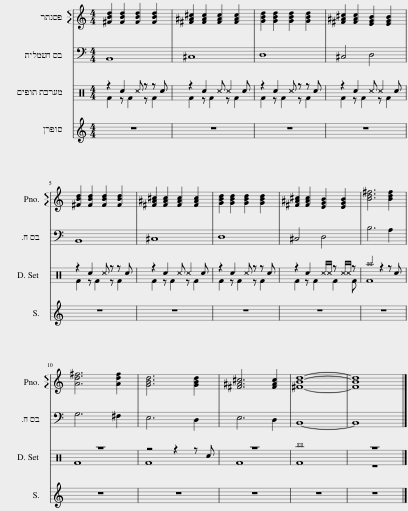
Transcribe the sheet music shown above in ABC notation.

X:1
%%score 1 2 ( 3 4 )
L:1/8
M:4/4
I:linebreak $
K:C
V:1 treble
V:2 bass transpose=-12
V:3 perc
K:none
V:4 perc
K:none
V:1
 [^FBd]2 [FBd]2 [FBd]2 [FBd]2 | [^F^A^c]2 [FAc]2 [FAc]2 [FAc]2 | [GBd]2 [GBd]2 [GBd]2 [GBd]2 | [^F^A^c]2 [FAc]2 [EGB]2 [EGB]2 |$ [^FBd]2 [FBd]2 [FBd]2 [FBd]2 | %5
 [^F^A^c]2 [FAc]2 [FAc]2 [FAc]2 | [GBd]2 [GBd]2 [GBd]2 [GBd]2 | [^F^A^c]2 [FAc]2 [EGB]2 [EGB]2 | [Bd^f]6 [Bdf]2 |$ [Ad^f]6 [Adf]2 | %10
 [GBd]6 [GBd]2 | [^F^A^c]6 [FAc]2 | [^FBd]8- | [FBd]8 |] %14
V:2
 B,,8 | ^C,8 | D,8 | ^C,4 D,4 |$ B,,8 | %5
 ^C,8 | D,8 | ^C,4 D,4 | B,6 A,2 |$ G,6 ^F,2 | %10
 E,6 D,2 | E,6 D,2 | B,,8- | B,,8 |] %14
V:3
 z2 c2 ^c z z c | z2 c2 ^c ^c2 c | z2 c2 ^c z z c | z2 c2 ^c ^c2 c |$ z2 c2 ^c z z c | %5
 z2 c2 ^c ^c2 c | z2 c2 ^c z z c | z2 c2 ^c/^c/ z ^c/^c/ z | ^a4 z2 z c |$ z8 | %10
 z4 z2 z c | z8 | ^b8 | z8 |] %14
V:4
 F2 z F2 z F2 | F2 z F2 z F2 | F2 z F2 z F2 | F2 z F2 z F2 |$ F2 z F2 z F2 | %5
 F2 z F2 z F2 | F2 z F2 z F2 | F2 z F2 F2 F | F8 |$ F8 | %10
 F8 | F8 | F8 | z8 |] %14
